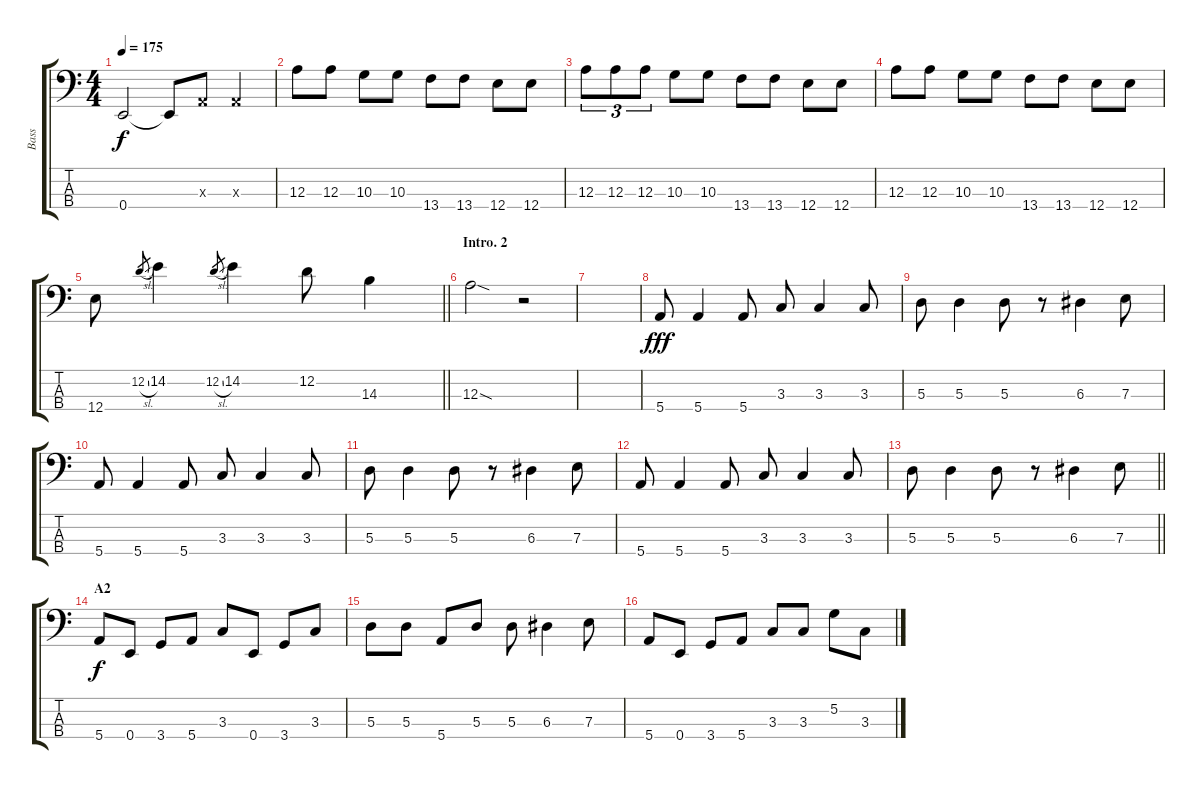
\track ("Bass" "Bass") {instrument electricbassfinger}
\staff {score tabs}
\tuning (G2 D2 A1 E1) {hide}
\ts (4 4)
\tempo 175
\clef f4
\ks c
0.4{t}.2{dy f} 0.4{t}.8 0.3{x}.8 0.3{x}.4 |
12.3.8 12.3.8 10.3.8 10.3.8 13.4.8 13.4.8 12.4.8 12.4.8 |
12.3.8{tu (3 2)} 12.3.8{tu (3 2)} 12.3.8{tu (3 2)} 10.3.8 10.3.8 13.4.8 13.4.8 12.4.8 12.4.8 |
12.3.8 12.3.8 10.3.8 10.3.8 13.4.8 13.4.8 12.4.8 12.4.8 |
\barLineRight lightlight
12.4.8 12.2{sl}.8{gr} 14.2.4 12.2{sl}.8{gr} 14.2.4 12.2.8 14.3.4 |
\section ("" "Intro. 2")
12.3{sod}.2 r.2 |
|
5.4.8{dy fff} 5.4.4 5.4.8 3.3.8 3.3.4 3.3.8 |
5.3.8 5.3.4 5.3.8 r.8 6.3.4 7.3.8 |
5.4.8 5.4.4 5.4.8 3.3.8 3.3.4 3.3.8 |
5.3.8 5.3.4 5.3.8 r.8 6.3.4 7.3.8 |
5.4.8 5.4.4 5.4.8 3.3.8 3.3.4 3.3.8 |
\barLineRight lightlight
5.3.8 5.3.4 5.3.8 r.8 6.3.4 7.3.8 |
\section ("" "A2")
5.4.8{dy f} 0.4.8 3.4.8 5.4.8 3.3.8 0.4.8 3.4.8 3.3.8 |
5.3.8 5.3.8 5.4.8 5.3.8 5.3.8 6.3.4 7.3.8 |
5.4.8 0.4.8 3.4.8 5.4.8 3.3.8 3.3.8 5.2.8 3.3.8
